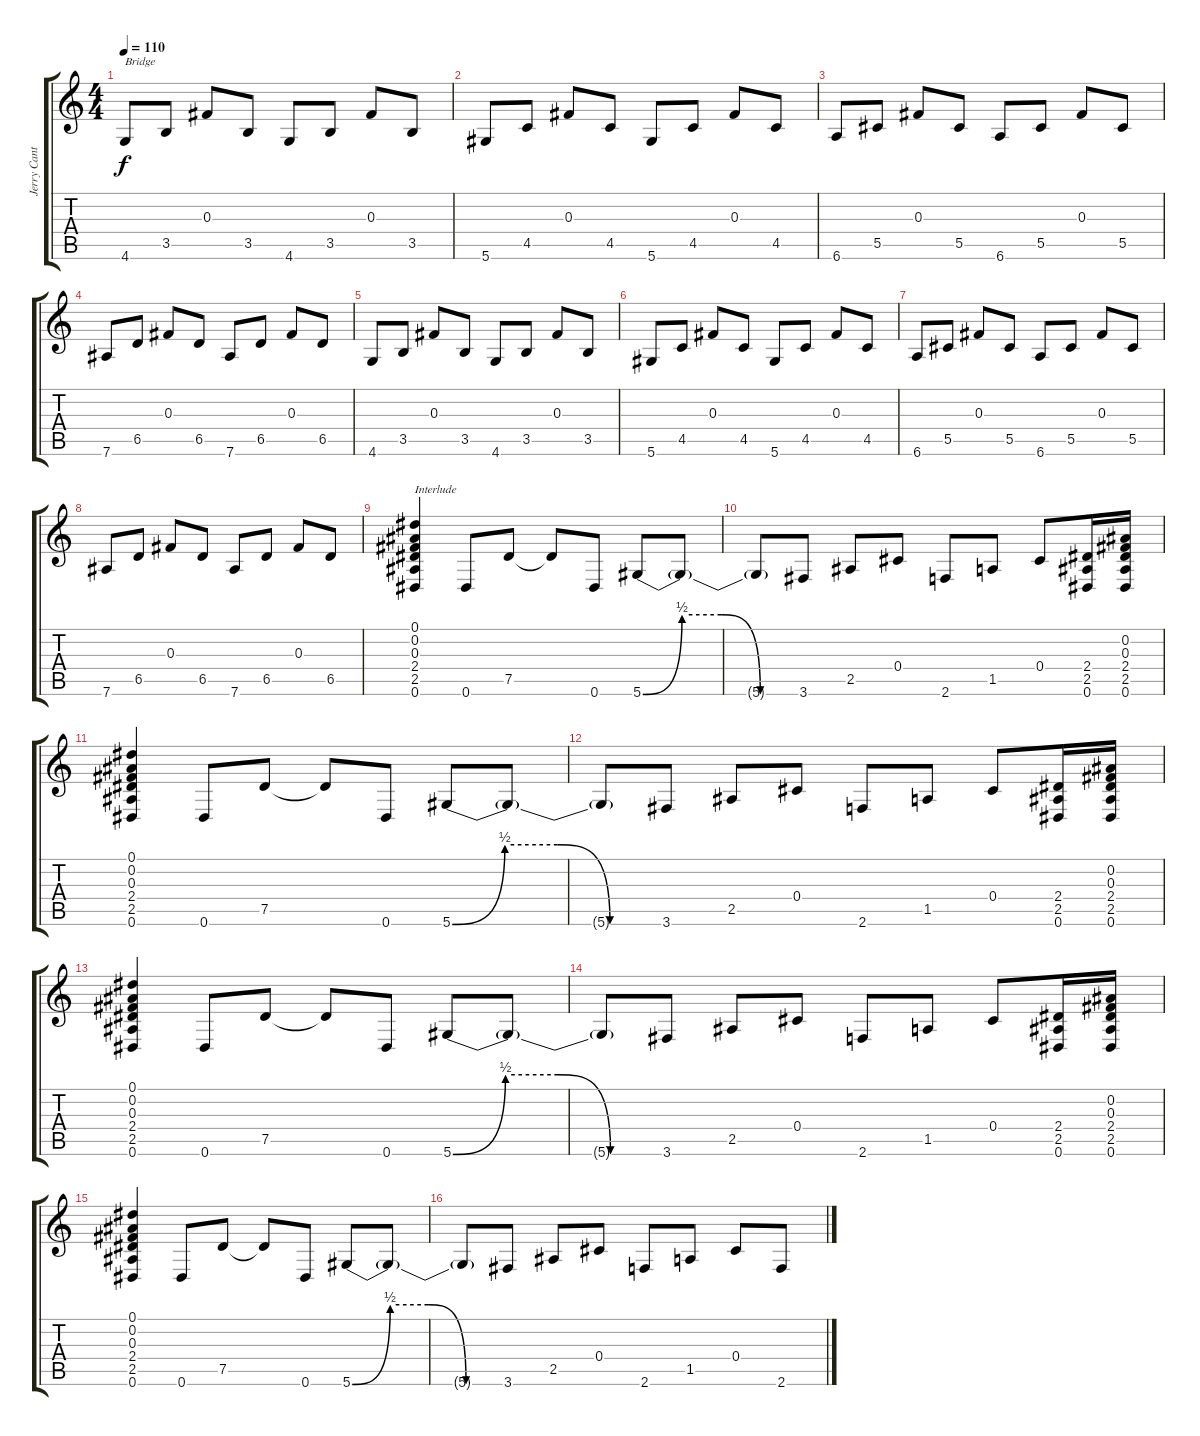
\track ("Jerry Cantrell" "Jerry Cant") {instrument acousticguitarsteel}
\staff {score tabs}
\tuning (Eb4 Bb3 Gb3 Db3 Ab2 Eb2) {hide}
\ts (4 4)
\tempo 110
\clef g2
\ks c
4.6.8{txt "Bridge" dy f} 3.5.8 0.3.8 3.5.8 4.6.8 3.5.8 0.3.8 3.5.8 |
5.6.8 4.5.8 0.3.8 4.5.8 5.6.8 4.5.8 0.3.8 4.5.8 |
6.6.8 5.5.8 0.3.8 5.5.8 6.6.8 5.5.8 0.3.8 5.5.8 |
7.6.8 6.5.8 0.3.8 6.5.8 7.6.8 6.5.8 0.3.8 6.5.8 |
4.6.8 3.5.8 0.3.8 3.5.8 4.6.8 3.5.8 0.3.8 3.5.8 |
5.6.8 4.5.8 0.3.8 4.5.8 5.6.8 4.5.8 0.3.8 4.5.8 |
6.6.8 5.5.8 0.3.8 5.5.8 6.6.8 5.5.8 0.3.8 5.5.8 |
7.6.8 6.5.8 0.3.8 6.5.8 7.6.8 6.5.8 0.3.8 6.5.8 |
(0.1 0.2 0.3 2.4 2.5 0.6).4{txt "Interlude"} 0.6.8 7.5.8 7.5{t}.8 0.6.8 5.6{be (custom 0 0 15 2 30 2 45 0 60 0)}.8 5.6{t}.8 |
5.6{t}.8 3.6.8 2.5.8 0.4.8 2.6.8 1.5.8 0.4.8 (2.4 2.5 0.6).16 (0.2 0.3 2.4 2.5 0.6).16 |
(0.1 0.2 0.3 2.4 2.5 0.6).4 0.6.8 7.5.8 7.5{t}.8 0.6.8 5.6{be (custom 0 0 15 2 30 2 45 0 60 0)}.8 5.6{t}.8 |
5.6{t}.8 3.6.8 2.5.8 0.4.8 2.6.8 1.5.8 0.4.8 (2.4 2.5 0.6).16 (0.2 0.3 2.4 2.5 0.6).16 |
(0.1 0.2 0.3 2.4 2.5 0.6).4 0.6.8 7.5.8 7.5{t}.8 0.6.8 5.6{be (custom 0 0 15 2 30 2 45 0 60 0)}.8 5.6{t}.8 |
5.6{t}.8 3.6.8 2.5.8 0.4.8 2.6.8 1.5.8 0.4.8 (2.4 2.5 0.6).16 (0.2 0.3 2.4 2.5 0.6).16 |
(0.1 0.2 0.3 2.4 2.5 0.6).4 0.6.8 7.5.8 7.5{t}.8 0.6.8 5.6{be (custom 0 0 15 2 30 2 45 0 60 0)}.8 5.6{t}.8 |
5.6{t}.8 3.6.8 2.5.8 0.4.8 2.6.8 1.5.8 0.4.8 2.6.8
